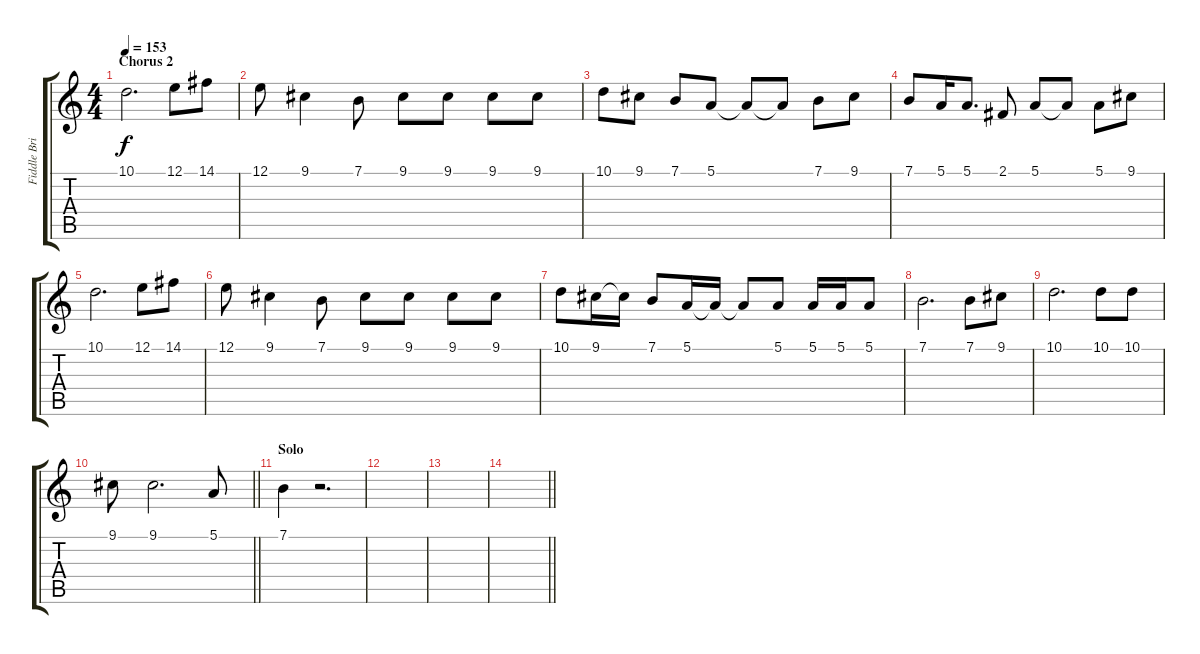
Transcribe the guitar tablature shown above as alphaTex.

\track ("Fiddle Bridget Regan" "Fiddle Bri") {instrument fiddle}
\staff {score tabs}
\tuning (E4 B3 G3 D3 A2 E2) {hide}
\ts (4 4)
\section ("" "Chorus 2")
\tempo 153
\clef g2
\ks c
10.1.2{d dy f} 12.1.8 14.1.8 |
12.1.8 9.1.4 7.1.8 9.1.8 9.1.8 9.1.8 9.1.8 |
10.1.8 9.1.8 7.1.8 5.1.8 5.1{t}.8 5.1{t}.8 7.1.8 9.1.8 |
7.1.8 5.1.16 5.1.8{d} 2.1.8 5.1.8 5.1{t}.8 5.1.8 9.1.8 |
10.1.2{d} 12.1.8 14.1.8 |
12.1.8 9.1.4 7.1.8 9.1.8 9.1.8 9.1.8 9.1.8 |
10.1.8 9.1.16 9.1{t}.16 7.1.8 5.1.16 5.1{t}.16 5.1{t}.8 5.1.8 5.1.16 5.1.16 5.1.8 |
7.1.2{d} 7.1.8 9.1.8 |
10.1.2{d} 10.1.8 10.1.8 |
\barLineRight lightlight
9.1.8 9.1.2{d} 5.1.8 |
\section ("" "Solo")
7.1.4 r.2{d} |
|
|
\barLineRight lightlight
